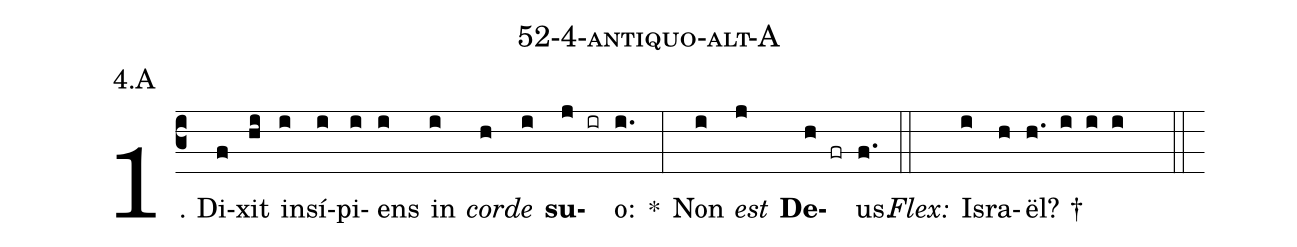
name: 52-4-antiquo-alt-A;
annotation: 4.A;
%%
(c3)1. Di(f)xit(hi) in(i)sí(i)pi(i)ens(i) in(i) <i>cor</i>(h)<i>de</i>(i) <b>su</b>(j ir)o:(i.) *(:) Non(i) <i>est</i>(j) <b>De</b>(h fr)us.(f.) (::)
<i>Flex:</i>()  Is(i)ra(h)ël? †(h. i i i  ::)
